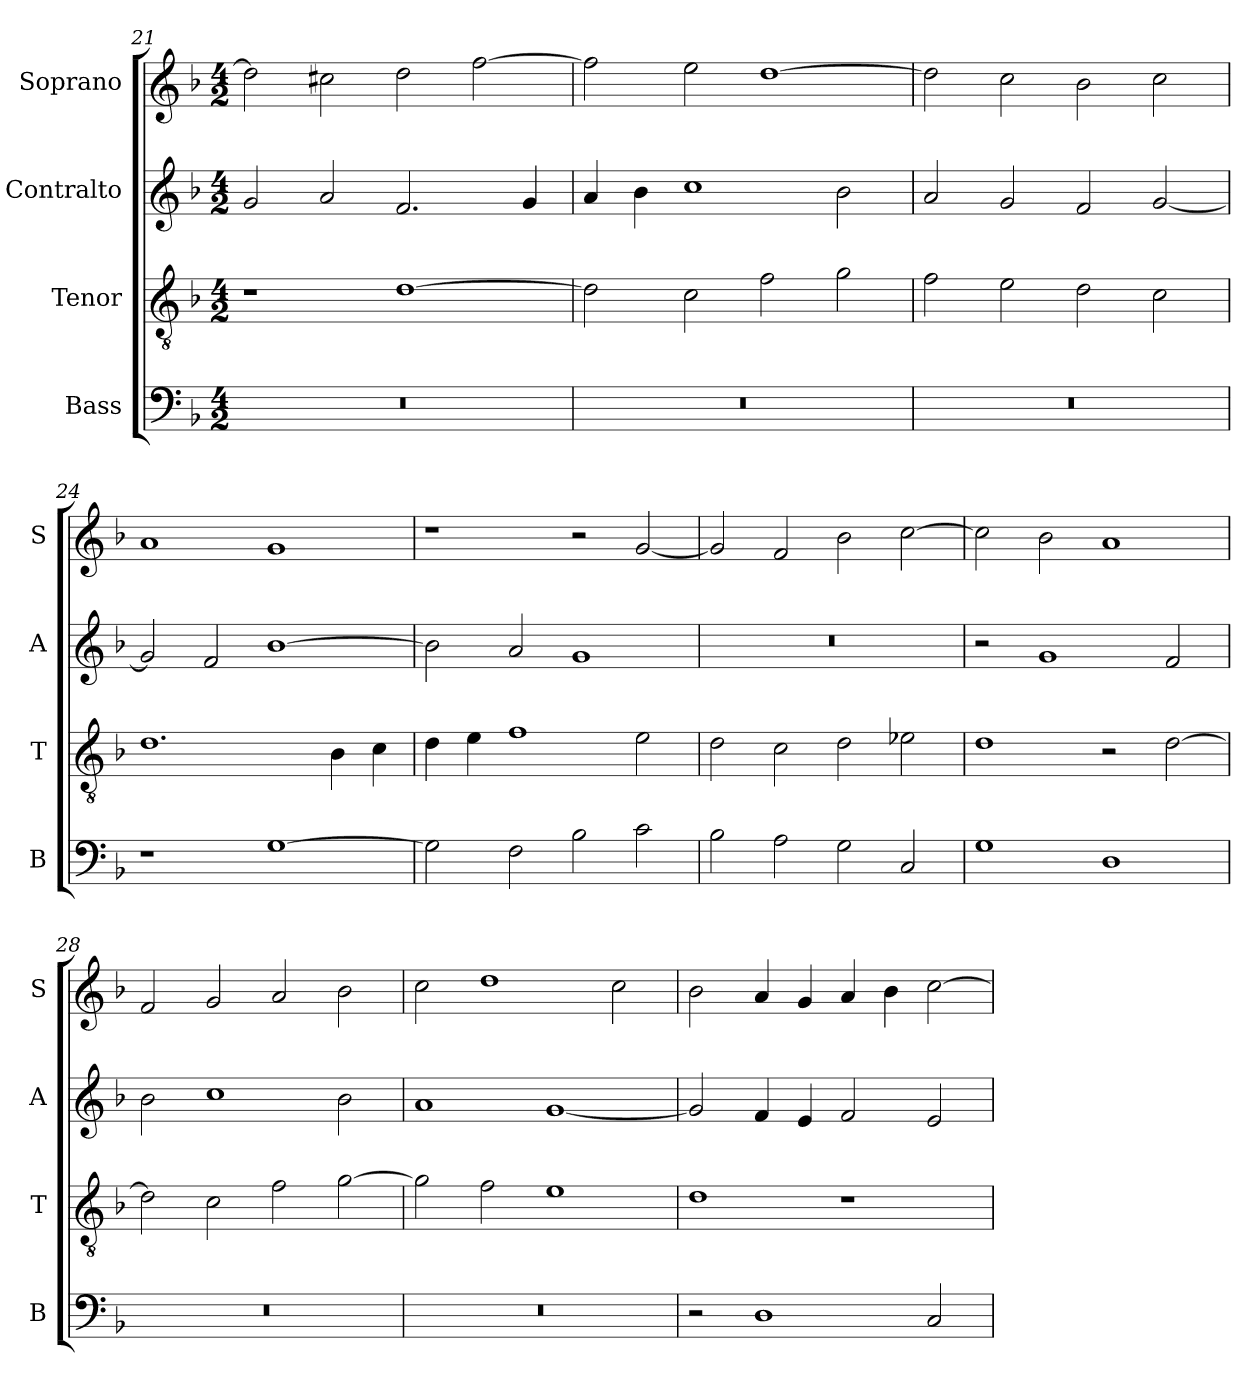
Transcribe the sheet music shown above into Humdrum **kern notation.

**kern	**kern	**kern	**kern
*part4	*part3	*part2	*part1
*staff4	*staff3	*staff2	*staff1
*I"Bass	*I"Tenor	*I"Contralto	*I"Soprano
*I'B	*I'T	*I'A	*I'S
*clefF4	*clefGv2	*clefG2	*clefG2
*k[b-]	*k[b-]	*k[b-]	*k[b-]
*G:dor	*G:dor	*G:dor	*G:dor
*M4/2	*M4/2	*M4/2	*M4/2
=21	=21	=21	=21
0r	1r	2g	2dd]
.	.	2a	2cc#X
.	[1d	2.f	2dd
.	.	.	[2ff
.	.	4g	.
=22	=22	=22	=22
0r	2d]	4a	2ff]
.	.	4b-	.
.	2c	1cc	2ee
.	2f	.	[1dd
.	2g	2b-	.
=23	=23	=23	=23
0r	2f	2a	2dd]
.	2e	2g	2cc
.	2d	2f	2b-
.	2c	[2g	2cc
=24	=24	=24	=24
1r	1.d	2g]	1a
.	.	2f	.
[1G	.	[1b-	1g
.	4B-	.	.
.	4c	.	.
=25	=25	=25	=25
2G]	4d	2b-]	1r
.	4e	.	.
2F	1f	2a	.
2B-	.	1g	2r
2c	2e	.	[2g
=26	=26	=26	=26
2B-	2d	0r	2g]
2A	2c	.	2f
2G	2d	.	2b-
2C	2e-X	.	[2cc
=27	=27	=27	=27
1G	1d	2r	2cc]
.	.	1g	2b-
1D	2r	.	1a
.	[2d	2f	.
=28	=28	=28	=28
0r	2d]	2b-	2f
.	2c	1cc	2g
.	2f	.	2a
.	[2g	2b-	2b-
=29	=29	=29	=29
0r	2g]	1a	2cc
.	2f	.	1dd
.	1e	[1g	.
.	.	.	2cc
=30	=30	=30	=30
2r	1d	2g]	2b-
1D	.	4f	4a
.	.	4e	4g
.	1r	2f	4a
.	.	.	4b-
2C	.	2e	[2cc
=	=	=	=
*-	*-	*-	*-
